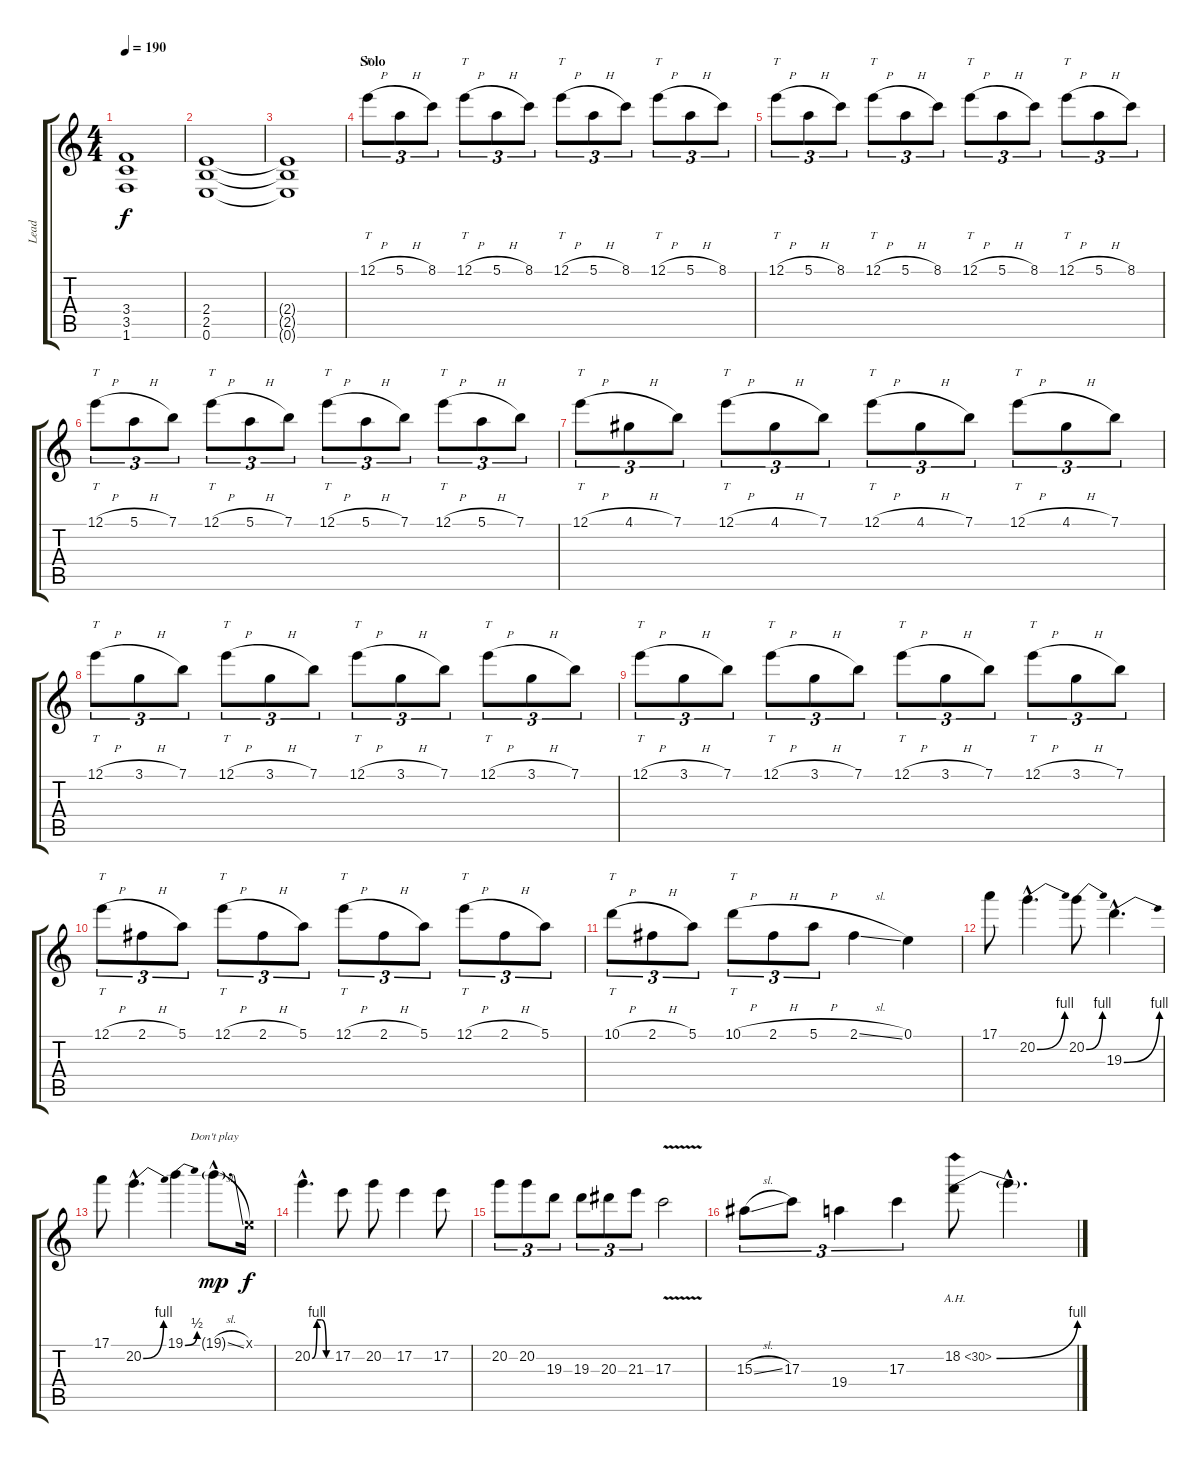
\track ("Lead" "Lead") {instrument distortionguitar}
\staff {score tabs}
\tuning (E4 B3 G3 D3 A2 E2) {hide}
\ts (4 4)
\tempo 190
\clef g2
\ks c
(3.4 3.5 1.6).1{dy f} |
(2.4 2.5 0.6).1 |
(2.4{t} 2.5{t} 0.6{t}).1 |
\section ("" "Solo")
12.1{h}.8{tt tu (3 2)} 5.1{h}.8{tu (3 2)} 8.1.8{tu (3 2)} 12.1{h}.8{tt tu (3 2)} 5.1{h}.8{tu (3 2)} 8.1.8{tu (3 2)} 12.1{h}.8{tt tu (3 2)} 5.1{h}.8{tu (3 2)} 8.1.8{tu (3 2)} 12.1{h}.8{tt tu (3 2)} 5.1{h}.8{tu (3 2)} 8.1.8{tu (3 2)} |
12.1{h}.8{tt tu (3 2)} 5.1{h}.8{tu (3 2)} 8.1.8{tu (3 2)} 12.1{h}.8{tt tu (3 2)} 5.1{h}.8{tu (3 2)} 8.1.8{tu (3 2)} 12.1{h}.8{tt tu (3 2)} 5.1{h}.8{tu (3 2)} 8.1.8{tu (3 2)} 12.1{h}.8{tt tu (3 2)} 5.1{h}.8{tu (3 2)} 8.1.8{tu (3 2)} |
12.1{h}.8{tt tu (3 2)} 5.1{h}.8{tu (3 2)} 7.1.8{tu (3 2)} 12.1{h}.8{tt tu (3 2)} 5.1{h}.8{tu (3 2)} 7.1.8{tu (3 2)} 12.1{h}.8{tt tu (3 2)} 5.1{h}.8{tu (3 2)} 7.1.8{tu (3 2)} 12.1{h}.8{tt tu (3 2)} 5.1{h}.8{tu (3 2)} 7.1.8{tu (3 2)} |
12.1{h}.8{tt tu (3 2)} 4.1{h}.8{tu (3 2)} 7.1.8{tu (3 2)} 12.1{h}.8{tt tu (3 2)} 4.1{h}.8{tu (3 2)} 7.1.8{tu (3 2)} 12.1{h}.8{tt tu (3 2)} 4.1{h}.8{tu (3 2)} 7.1.8{tu (3 2)} 12.1{h}.8{tt tu (3 2)} 4.1{h}.8{tu (3 2)} 7.1.8{tu (3 2)} |
12.1{h}.8{tt tu (3 2)} 3.1{h}.8{tu (3 2)} 7.1.8{tu (3 2)} 12.1{h}.8{tt tu (3 2)} 3.1{h}.8{tu (3 2)} 7.1.8{tu (3 2)} 12.1{h}.8{tt tu (3 2)} 3.1{h}.8{tu (3 2)} 7.1.8{tu (3 2)} 12.1{h}.8{tt tu (3 2)} 3.1{h}.8{tu (3 2)} 7.1.8{tu (3 2)} |
12.1{h}.8{tt tu (3 2)} 3.1{h}.8{tu (3 2)} 7.1.8{tu (3 2)} 12.1{h}.8{tt tu (3 2)} 3.1{h}.8{tu (3 2)} 7.1.8{tu (3 2)} 12.1{h}.8{tt tu (3 2)} 3.1{h}.8{tu (3 2)} 7.1.8{tu (3 2)} 12.1{h}.8{tt tu (3 2)} 3.1{h}.8{tu (3 2)} 7.1.8{tu (3 2)} |
12.1{h}.8{tt tu (3 2)} 2.1{h}.8{tu (3 2)} 5.1.8{tu (3 2)} 12.1{h}.8{tt tu (3 2)} 2.1{h}.8{tu (3 2)} 5.1.8{tu (3 2)} 12.1{h}.8{tt tu (3 2)} 2.1{h}.8{tu (3 2)} 5.1.8{tu (3 2)} 12.1{h}.8{tt tu (3 2)} 2.1{h}.8{tu (3 2)} 5.1.8{tu (3 2)} |
10.1{h}.8{tt tu (3 2)} 2.1{h}.8{tu (3 2)} 5.1.8{tu (3 2)} 10.1{h}.8{tt tu (3 2)} 2.1{h}.8{tu (3 2)} 5.1{h}.8{tu (3 2)} 2.1{sl}.4 0.1.4 |
17.1.8 20.2{be (bend 0 0 60 4) hac}.4{d} 20.2{be (bend 0 0 60 4)}.8 19.3{be (bend 0 0 60 4) hac}.4{d} |
17.1.8 20.2{be (bend 0 0 60 4) hac}.4{d} 19.1{be (bend 0 0 60 2)}.4{txt "     Don't play"} 19.1{sl g hac}.8{d dy mp} 0.1{x}.16{dy f} |
20.2{be (custom 0 0 15 4 30 4 45 0 60 0) hac}.4{d} 17.2.8 20.2.8 17.2.4 17.2.8 |
20.2.8{tu (3 2)} 20.2.8{tu (3 2)} 19.3.8{tu (3 2)} 19.3.8{tu (3 2)} 20.3.8{tu (3 2)} 21.3.8{tu (3 2)} 17.3{v}.2 |
15.3{sl}.8{tu (3 2)} 17.3.8{tu (3 2)} 19.4.4{tu (3 2)} 17.3.4{tu (3 2)} 18.2{be (bend 0 0 60 4) ah 12}.8 18.2{hac t}.4{d}
